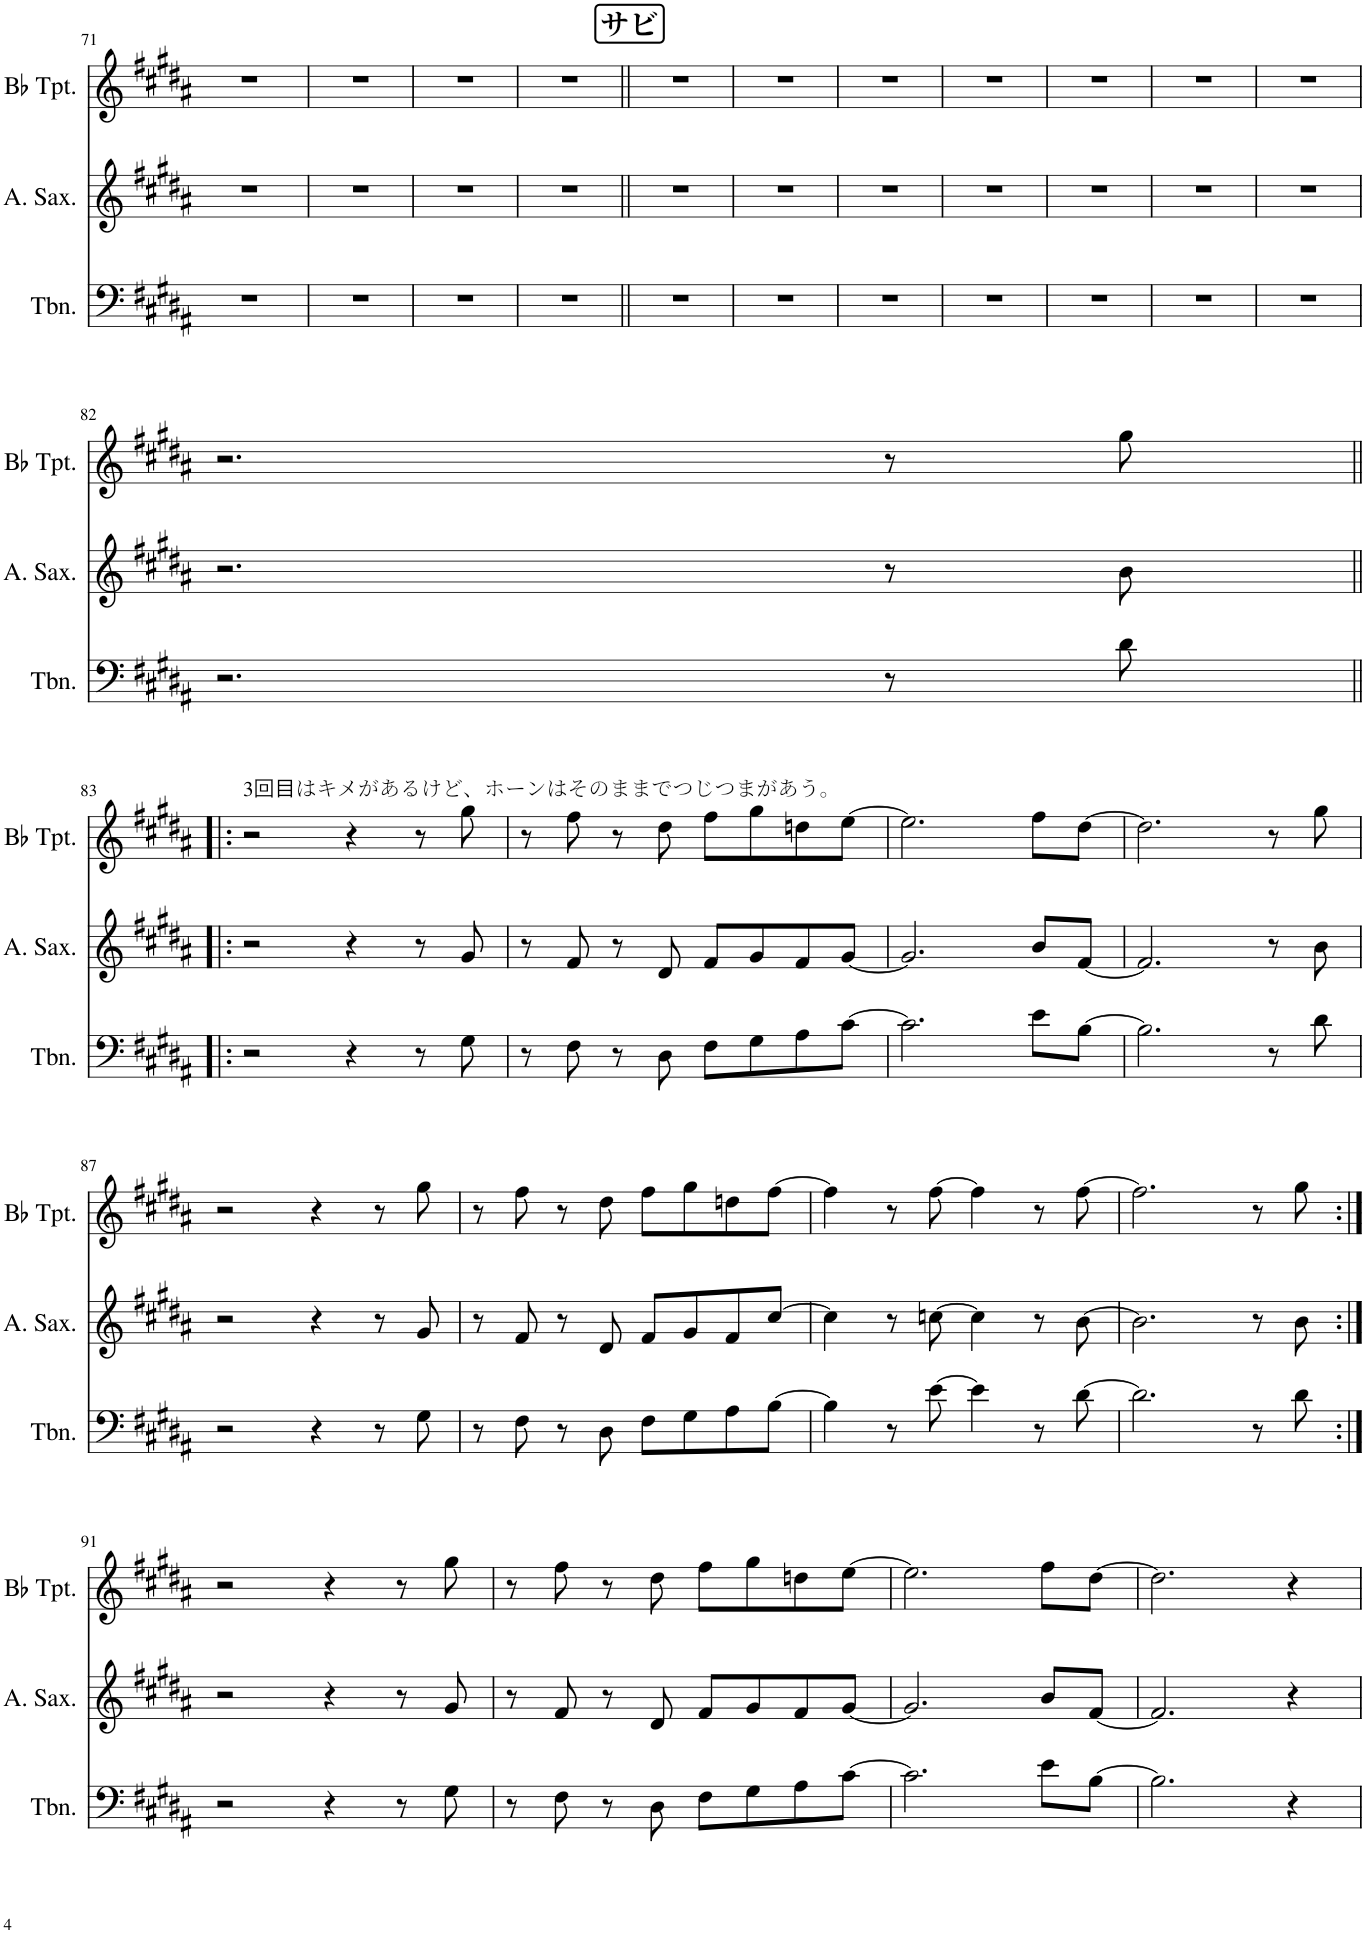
**kern	**kern	**kern
*part3	*part2	*part1
*staff3	*staff2	*staff1
*I"トロンボーン	*I"アルトサックス	*I"Bb トランペット
!!LO:PB:g=z
*clefF4	*clefG2	*clefG2
*	*ITrd5c9	*ITrd1c2
*k[f#c#g#d#a#]	*k[f#c#g#d#a#]	*k[f#c#g#d#a#]
*M4/4	*M4/4	*M4/4
=71	=71	=71
1r	1r	1r
=72	=72	=72
1r	1r	1r
=73	=73	=73
1r	1r	1r
=74	=74	=74
1r	1r	1r
!!LO:REH:place=s1:a:B:cj:fs=14:t=サビ
=75||	=75||	=75||
1r	1r	1r
=76	=76	=76
1r	1r	1r
=77	=77	=77
1r	1r	1r
=78	=78	=78
1r	1r	1r
=79	=79	=79
1r	1r	1r
=80	=80	=80
1r	1r	1r
=81	=81	=81
1r	1r	1r
!!LO:LB:g=z
=82	=82	=82
2.r	2.r	2.r
8r	8r	8r
8d#\	8b\	8gg#\
!!LO:LB:g=z
=83!|:	=83!|:	=83!|:
!	!	!LO:TX:a:t=3回目はキメがあるけど、ホーンはそのままでつじつまがあう。
2r	2r	2r
4r	4r	4r
8r	8r	8r
8G#\	8g#/	8gg#\
=84	=84	=84
8r	8r	8r
8F#\	8f#/	8ff#\
8r	8r	8r
8D#\	8d#/	8dd#\
8F#\L	8f#/L	8ff#\L
8G#\	8g#/	8gg#\
8A#\	8f#/	8ddn\
[8c#\J	[8g#/J	[8ee\J
=85	=85	=85
2.c#\]	2.g#/]	2.ee\]
8e\L	8b/L	8ff#\L
[8B\J	[8f#/J	[8dd#\J
=86	=86	=86
2.B\]	2.f#/]	2.dd#\]
8r	8r	8r
8d#\	8b\	8gg#\
!!LO:LB:g=z
=87	=87	=87
2r	2r	2r
4r	4r	4r
8r	8r	8r
8G#\	8g#/	8gg#\
=88	=88	=88
8r	8r	8r
8F#\	8f#/	8ff#\
8r	8r	8r
8D#\	8d#/	8dd#\
8F#\L	8f#/L	8ff#\L
8G#\	8g#/	8gg#\
8A#\	8f#/	8ddn\
[8B\J	[8cc#/J	[8ff#\J
=89	=89	=89
4B\]	4cc#\]	4ff#\]
8r	8r	8r
[8e\	[8ccn\	[8ff#\
4e\]	4cc\]	4ff#\]
8r	8r	8r
[8d#\	[8b\	[8ff#\
=90	=90	=90
2.d#\]	2.b\]	2.ff#\]
8r	8r	8r
8d#\	8b\	8gg#\
!!LO:LB:g=z
=91:|!	=91:|!	=91:|!
2r	2r	2r
4r	4r	4r
8r	8r	8r
8G#\	8g#/	8gg#\
=92	=92	=92
8r	8r	8r
8F#\	8f#/	8ff#\
8r	8r	8r
8D#\	8d#/	8dd#\
8F#\L	8f#/L	8ff#\L
8G#\	8g#/	8gg#\
8A#\	8f#/	8ddn\
[8c#\J	[8g#/J	[8ee\J
=93	=93	=93
2.c#\]	2.g#/]	2.ee\]
8e\L	8b/L	8ff#\L
[8B\J	[8f#/J	[8dd#\J
=94	=94	=94
2.B\]	2.f#/]	2.dd#\]
4r	4r	4r
=	=	=
*-	*-	*-
